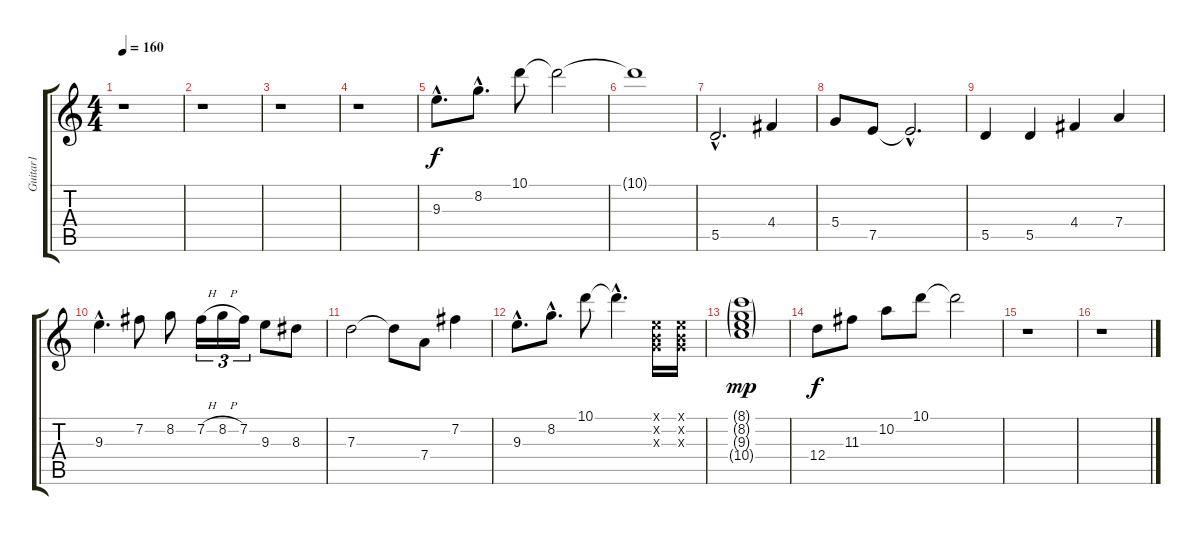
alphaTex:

\track ("Guitar1" "Guitar1") {instrument distortionguitar}
\staff {score tabs}
\tuning (E4 B3 G3 D3 A2 E2) {hide}
\ts (4 4)
\tempo 160
\clef g2
\ks c
r.1{dy f} |
r.1 |
r.1 |
r.1 |
9.3{hac}.8{d} 8.2{hac}.8{d} 10.1.8 10.1{t}.2 |
10.1{t}.1 |
5.5{hac}.2{d} 4.4.4 |
5.4.8 7.5.8 7.5{hac t}.2{d} |
5.5.4 5.5.4 4.4.4 7.4.4 |
9.3{hac}.4{d} 7.2.8 8.2.8 7.2{h}.16{tu (3 2)} 8.2{h}.16{tu (3 2)} 7.2.16{tu (3 2)} 9.3.8 8.3.8 |
7.3.2 7.3{t}.8 7.4.8 7.2.4 |
9.3{hac}.8{d} 8.2{hac}.8{d} 10.1.8 10.1{hac t}.4{d} (0.1{x} 0.2{x} 0.3{x}).16 (0.1{x} 0.2{x} 0.3{x}).16 |
(8.1{g} 8.2{g} 9.3{g} 10.4{g}).1{dy mp} |
12.4.8{dy f} 11.3.8 10.2.8 10.1.8 10.1{t}.2 |
r.1 |
r.1
